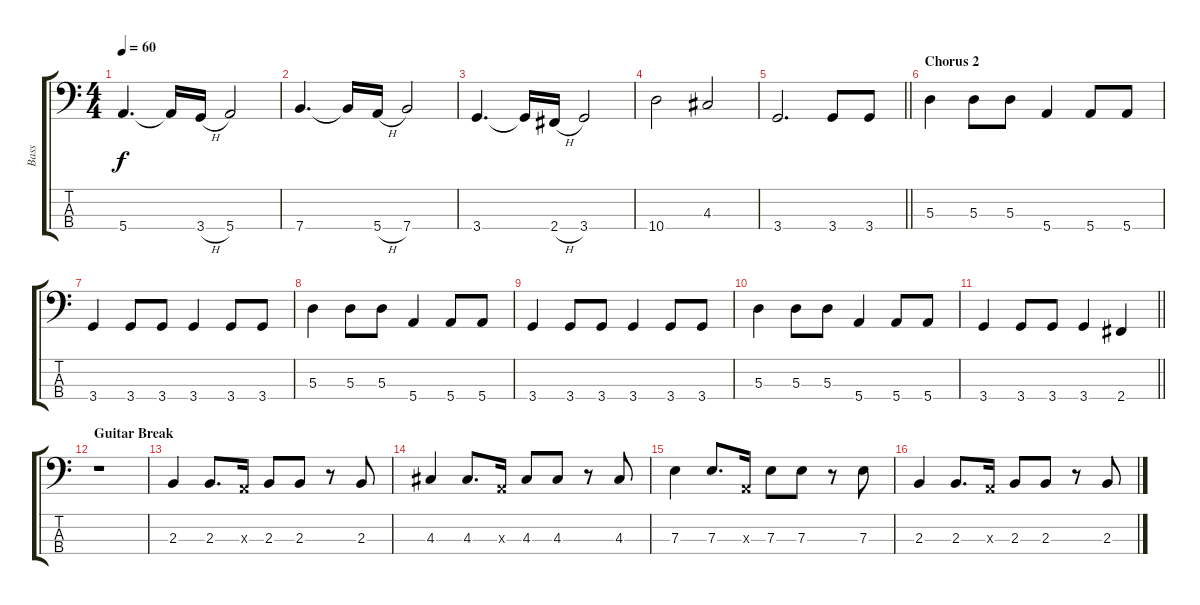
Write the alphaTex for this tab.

\track ("Bass" "Bass") {instrument acousticbass}
\staff {score tabs}
\tuning (G2 D2 A1 E1) {hide}
\ts (4 4)
\tempo 60
\clef f4
\ks c
5.4.4{d dy f} 5.4{t}.16 3.4{h}.16 5.4.2 |
7.4.4{d} 7.4{t}.16 5.4{h}.16 7.4.2 |
3.4.4{d} 3.4{t}.16 2.4{h}.16 3.4.2 |
10.4.2 4.3.2 |
\barLineRight lightlight
3.4.2{d} 3.4.8 3.4.8 |
\section ("" "Chorus 2")
5.3.4 5.3.8 5.3.8 5.4.4 5.4.8 5.4.8 |
3.4.4 3.4.8 3.4.8 3.4.4 3.4.8 3.4.8 |
5.3.4 5.3.8 5.3.8 5.4.4 5.4.8 5.4.8 |
3.4.4 3.4.8 3.4.8 3.4.4 3.4.8 3.4.8 |
5.3.4 5.3.8 5.3.8 5.4.4 5.4.8 5.4.8 |
\barLineRight lightlight
3.4.4 3.4.8 3.4.8 3.4.4 2.4.4 |
\section ("" "Guitar Break")
r.1 |
2.3.4 2.3.8{d} 0.3{x}.16 2.3.8 2.3.8 r.8 2.3.8 |
4.3.4 4.3.8{d} 0.3{x}.16 4.3.8 4.3.8 r.8 4.3.8 |
7.3.4 7.3.8{d} 0.3{x}.16 7.3.8 7.3.8 r.8 7.3.8 |
2.3.4 2.3.8{d} 0.3{x}.16 2.3.8 2.3.8 r.8 2.3.8
